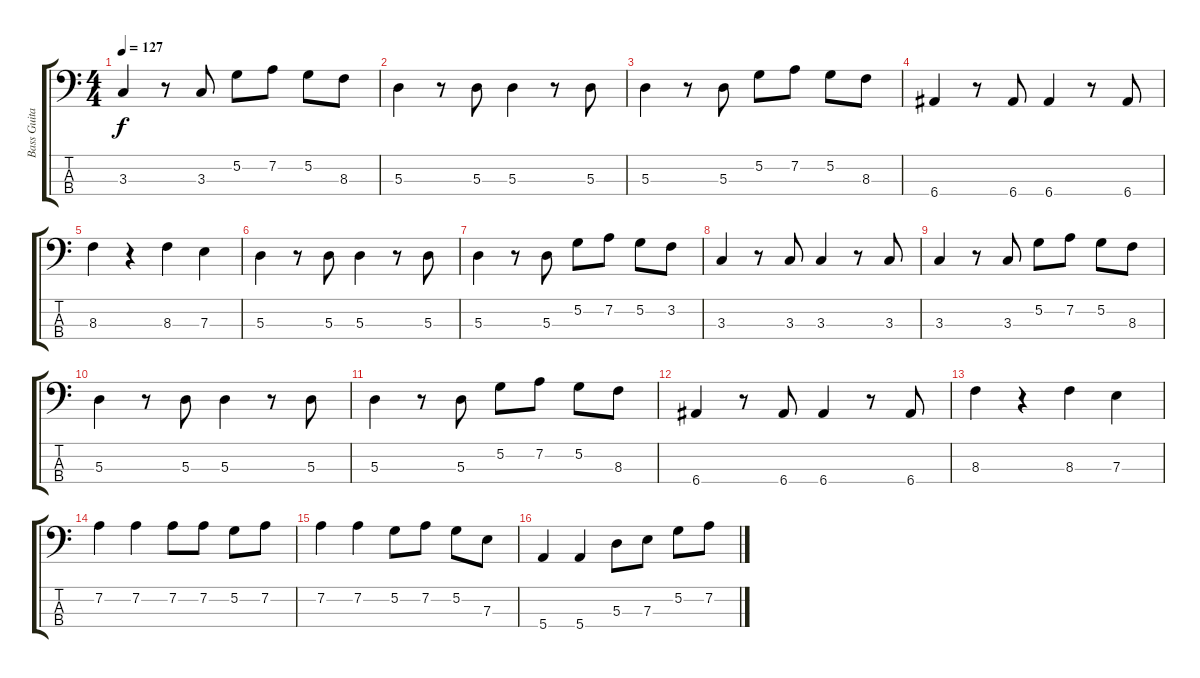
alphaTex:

\track ("Bass Guitar" "Bass Guita") {instrument electricbasspick}
\staff {score tabs}
\tuning (G2 D2 A1 E1) {hide}
\ts (4 4)
\tempo 127
\clef f4
\ks c
3.3.4{dy f} r.8 3.3.8 5.2.8 7.2.8 5.2.8 8.3.8 |
5.3.4 r.8 5.3.8 5.3.4 r.8 5.3.8 |
5.3.4 r.8 5.3.8 5.2.8 7.2.8 5.2.8 8.3.8 |
6.4.4 r.8 6.4.8 6.4.4 r.8 6.4.8 |
8.3.4 r.4 8.3.4 7.3.4 |
5.3.4 r.8 5.3.8 5.3.4 r.8 5.3.8 |
5.3.4 r.8 5.3.8 5.2.8 7.2.8 5.2.8 3.2.8 |
3.3.4 r.8 3.3.8 3.3.4 r.8 3.3.8 |
3.3.4 r.8 3.3.8 5.2.8 7.2.8 5.2.8 8.3.8 |
5.3.4 r.8 5.3.8 5.3.4 r.8 5.3.8 |
5.3.4 r.8 5.3.8 5.2.8 7.2.8 5.2.8 8.3.8 |
6.4.4 r.8 6.4.8 6.4.4 r.8 6.4.8 |
8.3.4 r.4 8.3.4 7.3.4 |
7.2.4 7.2.4 7.2.8 7.2.8 5.2.8 7.2.8 |
7.2.4 7.2.4 5.2.8 7.2.8 5.2.8 7.3.8 |
5.4.4 5.4.4 5.3.8 7.3.8 5.2.8 7.2.8
